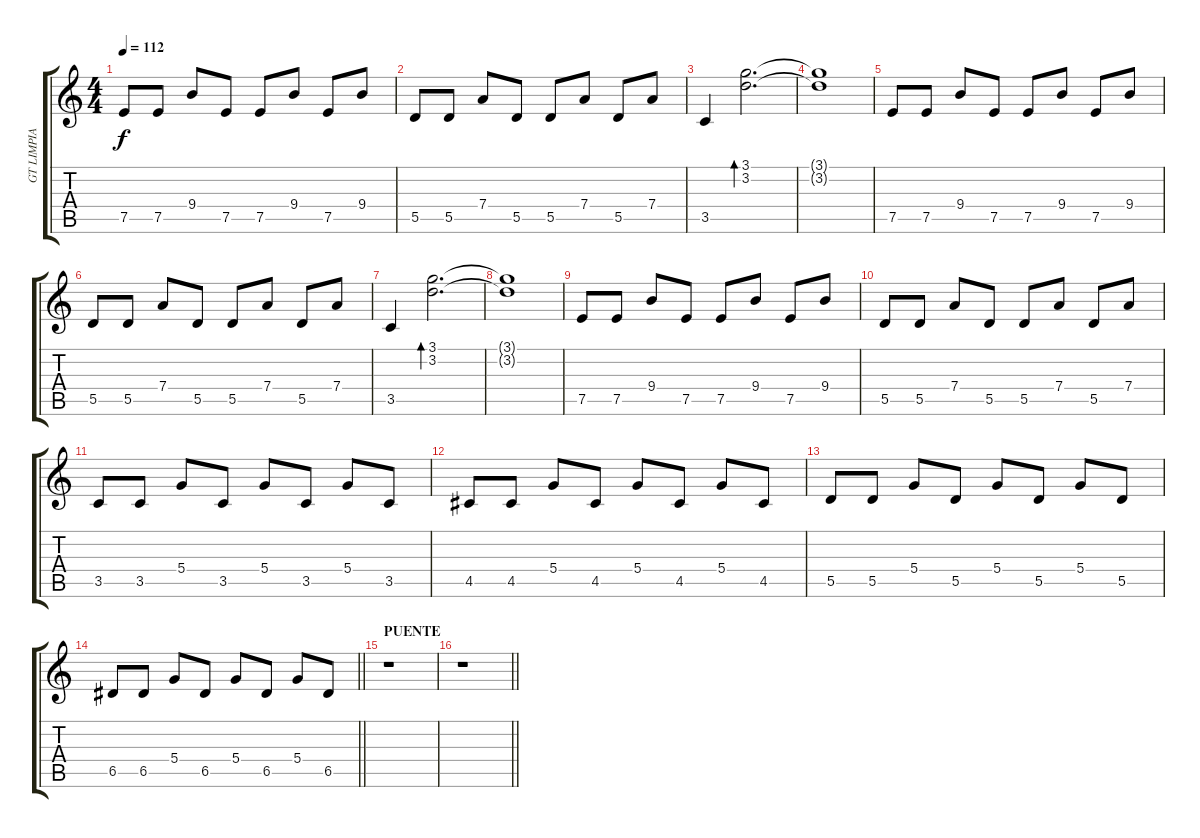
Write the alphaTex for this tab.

\track ("GT LIMPIA" "GT LIMPIA") {instrument electricguitarclean}
\staff {score tabs}
\tuning (E4 B3 G3 D3 A2 E2) {hide}
\ts (4 4)
\tempo 112
\clef g2
\ks c
7.5.8{dy f} 7.5.8 9.4.8 7.5.8 7.5.8 9.4.8 7.5.8 9.4.8 |
5.5.8 5.5.8 7.4.8 5.5.8 5.5.8 7.4.8 5.5.8 7.4.8 |
3.5.4 (3.1 3.2).2{d bd 60} |
(3.1{t} 3.2{t}).1 |
7.5.8 7.5.8 9.4.8 7.5.8 7.5.8 9.4.8 7.5.8 9.4.8 |
5.5.8 5.5.8 7.4.8 5.5.8 5.5.8 7.4.8 5.5.8 7.4.8 |
3.5.4 (3.1 3.2).2{d bd 60} |
(3.1{t} 3.2{t}).1 |
7.5.8 7.5.8 9.4.8 7.5.8 7.5.8 9.4.8 7.5.8 9.4.8 |
5.5.8 5.5.8 7.4.8 5.5.8 5.5.8 7.4.8 5.5.8 7.4.8 |
3.5.8 3.5.8 5.4.8 3.5.8 5.4.8 3.5.8 5.4.8 3.5.8 |
4.5.8 4.5.8 5.4.8 4.5.8 5.4.8 4.5.8 5.4.8 4.5.8 |
5.5.8 5.5.8 5.4.8 5.5.8 5.4.8 5.5.8 5.4.8 5.5.8 |
\barLineRight lightlight
6.5.8 6.5.8 5.4.8 6.5.8 5.4.8 6.5.8 5.4.8 6.5.8 |
\section ("" "PUENTE")
r.1 |
\barLineRight lightlight
r.1
